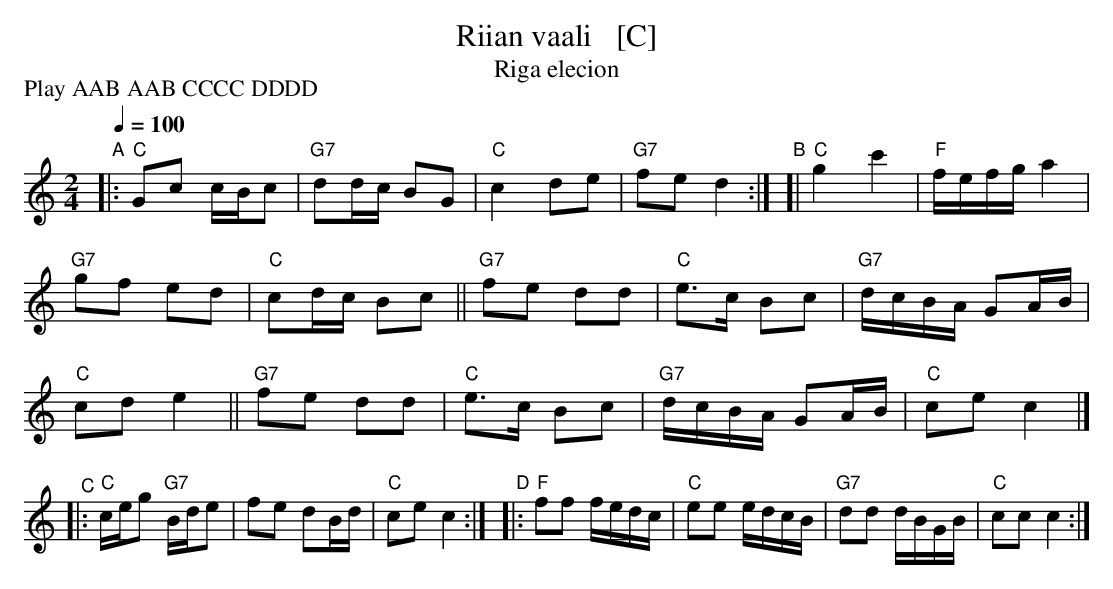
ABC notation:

X:1
T: Riian vaali   [C]
T: Riga elecion
L: 1/16
M: 2/4
Q: 1/4=100
P: Play AAB AAB CCCC DDDD
K: C
"^A"|:\
"C"G2c2 cBc2 | "G7"d2dc B2G2 | "C"c4 d2e2 | "G7"f2e2 d4 :|
"^B"[|\
"C"g4 c'4 | "F"fefg a4 | "G7"g2f2 e2d2 | "C"c2dc B2c2 ||
"G7"f2e2 d2d2 | "C"e3c B2c2 | "G7"dcBA G2AB | "C"c2d2 e4 ||
"G7"f2e2 d2d2 | "C"e3c B2c2 | "G7"dcBA G2AB | "C"c2e2 c4 |]
"^C"|:\
"C"ceg2 "G7"Bde2 | f2e2 d2Bd | "C"c2e2 c4 :|
"^D"|:\
"F"f2f2 fedc | "C"e2e2 edcB | "G7"d2d2 dBGB | "C"c2c2 c4 :|
